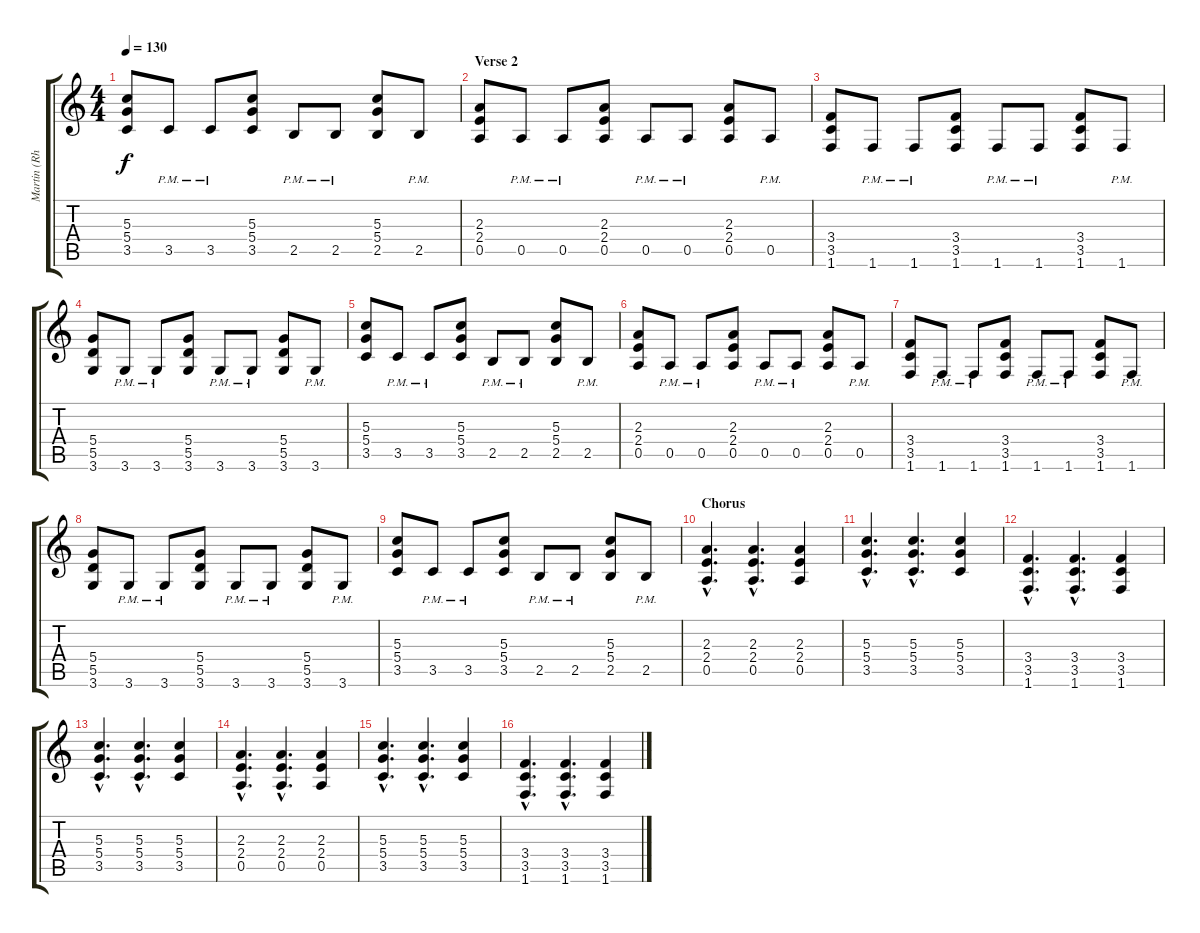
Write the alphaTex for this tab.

\track ("Martin (Rhythm Guitar)" "Martin (Rh") {instrument distortionguitar}
\staff {score tabs}
\tuning (E4 B3 G3 D3 A2 E2) {hide}
\ts (4 4)
\tempo 130
\clef g2
\ks c
(5.3 5.4 3.5).8{dy f} 3.5{pm}.8 3.5{pm}.8 (5.3 5.4 3.5).8 2.5{pm}.8 2.5{pm}.8 (5.3 5.4 2.5).8 2.5{pm}.8 |
\section ("" "Verse 2")
(2.3 2.4 0.5).8 0.5{pm}.8 0.5{pm}.8 (2.3 2.4 0.5).8 0.5{pm}.8 0.5{pm}.8 (2.3 2.4 0.5).8 0.5{pm}.8 |
(3.4 3.5 1.6).8 1.6{pm}.8 1.6{pm}.8 (3.4 3.5 1.6).8 1.6{pm}.8 1.6{pm}.8 (3.4 3.5 1.6).8 1.6{pm}.8 |
(5.4 5.5 3.6).8 3.6{pm}.8 3.6{pm}.8 (5.4 5.5 3.6).8 3.6{pm}.8 3.6{pm}.8 (5.4 5.5 3.6).8 3.6{pm}.8 |
(5.3 5.4 3.5).8 3.5{pm}.8 3.5{pm}.8 (5.3 5.4 3.5).8 2.5{pm}.8 2.5{pm}.8 (5.3 5.4 2.5).8 2.5{pm}.8 |
(2.3 2.4 0.5).8 0.5{pm}.8 0.5{pm}.8 (2.3 2.4 0.5).8 0.5{pm}.8 0.5{pm}.8 (2.3 2.4 0.5).8 0.5{pm}.8 |
(3.4 3.5 1.6).8 1.6{pm}.8 1.6{pm}.8 (3.4 3.5 1.6).8 1.6{pm}.8 1.6{pm}.8 (3.4 3.5 1.6).8 1.6{pm}.8 |
(5.4 5.5 3.6).8 3.6{pm}.8 3.6{pm}.8 (5.4 5.5 3.6).8 3.6{pm}.8 3.6{pm}.8 (5.4 5.5 3.6).8 3.6{pm}.8 |
(5.3 5.4 3.5).8 3.5{pm}.8 3.5{pm}.8 (5.3 5.4 3.5).8 2.5{pm}.8 2.5{pm}.8 (5.3 5.4 2.5).8 2.5{pm}.8 |
\section ("" "Chorus")
(2.3{hac} 2.4{hac} 0.5{hac}).4{d} (2.3{hac} 2.4{hac} 0.5{hac}).4{d} (2.3 2.4 0.5).4 |
(5.3{hac} 5.4{hac} 3.5{hac}).4{d} (5.3{hac} 5.4{hac} 3.5{hac}).4{d} (5.3 5.4 3.5).4 |
(3.4{hac} 3.5{hac} 1.6{hac}).4{d} (3.4{hac} 3.5{hac} 1.6{hac}).4{d} (3.4 3.5 1.6).4 |
(5.3{hac} 5.4{hac} 3.5{hac}).4{d} (5.3{hac} 5.4{hac} 3.5{hac}).4{d} (5.3 5.4 3.5).4 |
(2.3{hac} 2.4{hac} 0.5{hac}).4{d} (2.3{hac} 2.4{hac} 0.5{hac}).4{d} (2.3 2.4 0.5).4 |
(5.3{hac} 5.4{hac} 3.5{hac}).4{d} (5.3{hac} 5.4{hac} 3.5{hac}).4{d} (5.3 5.4 3.5).4 |
(3.4{hac} 3.5{hac} 1.6{hac}).4{d} (3.4{hac} 3.5{hac} 1.6{hac}).4{d} (3.4 3.5 1.6).4
